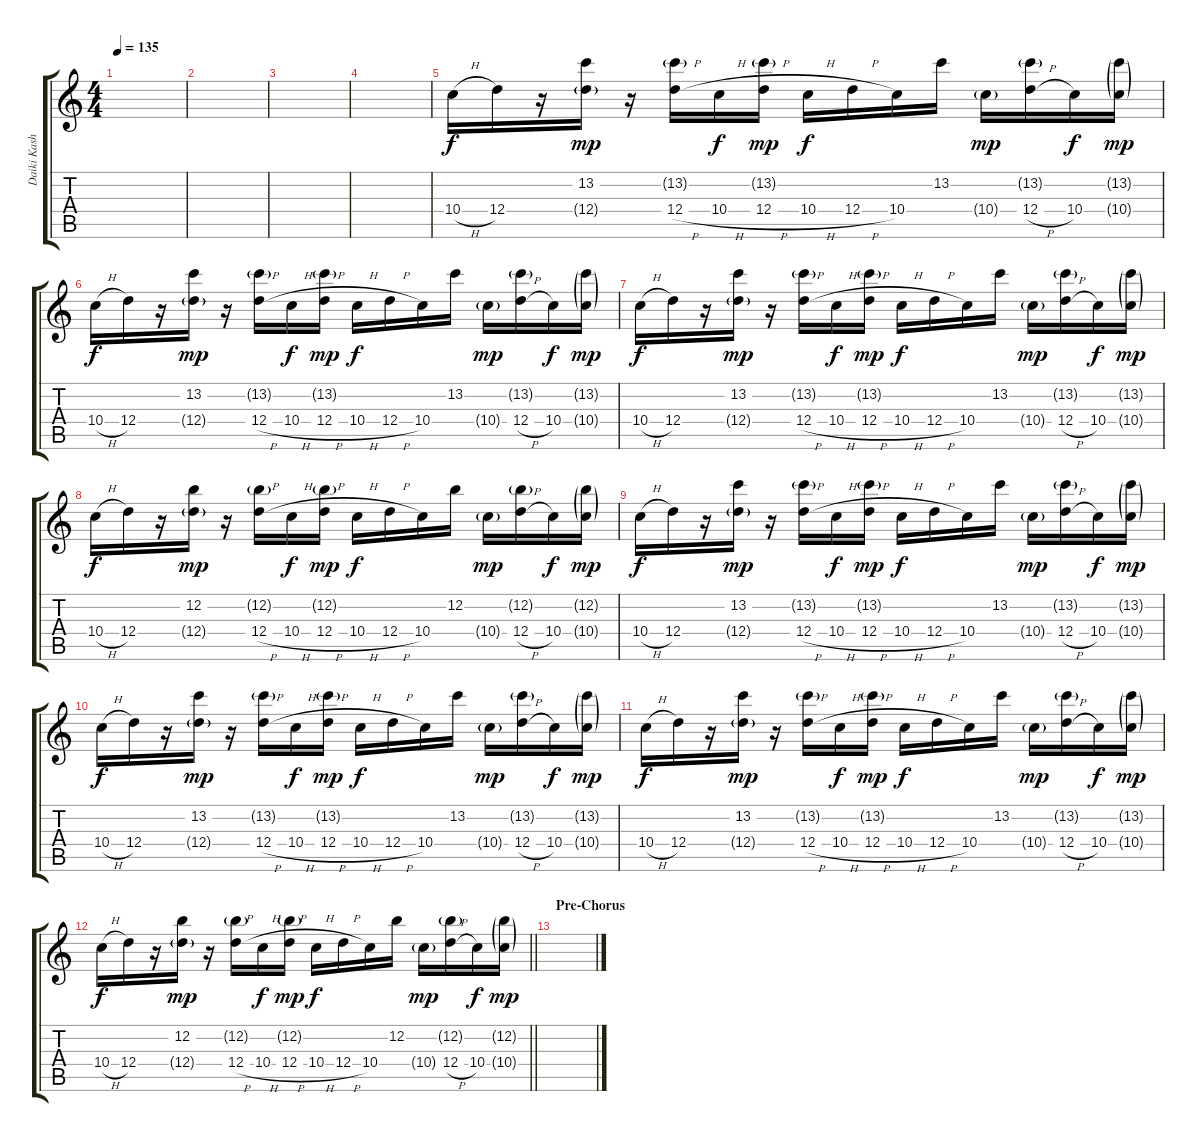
\track ("Daiki Kasho (Guitar 2)" "Daiki Kash") {instrument electricguitarmuted}
\staff {score tabs}
\tuning (E4 B3 G3 D3 A2 E2) {hide}
\ts (4 4)
\tempo 135
\clef g2
\ks c
|
|
|
|
10.4{h}.16{dy f} 12.4.16 r.16 (13.2 12.4{g}).16{dy mp} r.16 (13.2{g} 12.4{h}).16 10.4{h}.16{dy f} (13.2{g} 12.4{h}).16{dy mp} 10.4{h}.16{dy f} 12.4{h}.16 10.4.16 13.2.16 10.4{g}.16{dy mp} (13.2{g} 12.4{h}).16 10.4.16{dy f} (13.2{g} 10.4{g}).16{dy mp} |
10.4{h}.16{dy f} 12.4.16 r.16 (13.2 12.4{g}).16{dy mp} r.16 (13.2{g} 12.4{h}).16 10.4{h}.16{dy f} (13.2{g} 12.4{h}).16{dy mp} 10.4{h}.16{dy f} 12.4{h}.16 10.4.16 13.2.16 10.4{g}.16{dy mp} (13.2{g} 12.4{h}).16 10.4.16{dy f} (13.2{g} 10.4{g}).16{dy mp} |
10.4{h}.16{dy f} 12.4.16 r.16 (13.2 12.4{g}).16{dy mp} r.16 (13.2{g} 12.4{h}).16 10.4{h}.16{dy f} (13.2{g} 12.4{h}).16{dy mp} 10.4{h}.16{dy f} 12.4{h}.16 10.4.16 13.2.16 10.4{g}.16{dy mp} (13.2{g} 12.4{h}).16 10.4.16{dy f} (13.2{g} 10.4{g}).16{dy mp} |
10.4{h}.16{dy f} 12.4.16 r.16 (12.2 12.4{g}).16{dy mp} r.16 (12.2{g} 12.4{h}).16 10.4{h}.16{dy f} (12.2{g} 12.4{h}).16{dy mp} 10.4{h}.16{dy f} 12.4{h}.16 10.4.16 12.2.16 10.4{g}.16{dy mp} (12.2{g} 12.4{h}).16 10.4.16{dy f} (12.2{g} 10.4{g}).16{dy mp} |
10.4{h}.16{dy f} 12.4.16 r.16 (13.2 12.4{g}).16{dy mp} r.16 (13.2{g} 12.4{h}).16 10.4{h}.16{dy f} (13.2{g} 12.4{h}).16{dy mp} 10.4{h}.16{dy f} 12.4{h}.16 10.4.16 13.2.16 10.4{g}.16{dy mp} (13.2{g} 12.4{h}).16 10.4.16{dy f} (13.2{g} 10.4{g}).16{dy mp} |
10.4{h}.16{dy f} 12.4.16 r.16 (13.2 12.4{g}).16{dy mp} r.16 (13.2{g} 12.4{h}).16 10.4{h}.16{dy f} (13.2{g} 12.4{h}).16{dy mp} 10.4{h}.16{dy f} 12.4{h}.16 10.4.16 13.2.16 10.4{g}.16{dy mp} (13.2{g} 12.4{h}).16 10.4.16{dy f} (13.2{g} 10.4{g}).16{dy mp} |
10.4{h}.16{dy f} 12.4.16 r.16 (13.2 12.4{g}).16{dy mp} r.16 (13.2{g} 12.4{h}).16 10.4{h}.16{dy f} (13.2{g} 12.4{h}).16{dy mp} 10.4{h}.16{dy f} 12.4{h}.16 10.4.16 13.2.16 10.4{g}.16{dy mp} (13.2{g} 12.4{h}).16 10.4.16{dy f} (13.2{g} 10.4{g}).16{dy mp} |
\barLineRight lightlight
10.4{h}.16{dy f} 12.4.16 r.16 (12.2 12.4{g}).16{dy mp} r.16 (12.2{g} 12.4{h}).16 10.4{h}.16{dy f} (12.2{g} 12.4{h}).16{dy mp} 10.4{h}.16{dy f} 12.4{h}.16 10.4.16 12.2.16 10.4{g}.16{dy mp} (12.2{g} 12.4{h}).16 10.4.16{dy f} (12.2{g} 10.4{g}).16{dy mp} |
\section ("" "Pre-Chorus")
